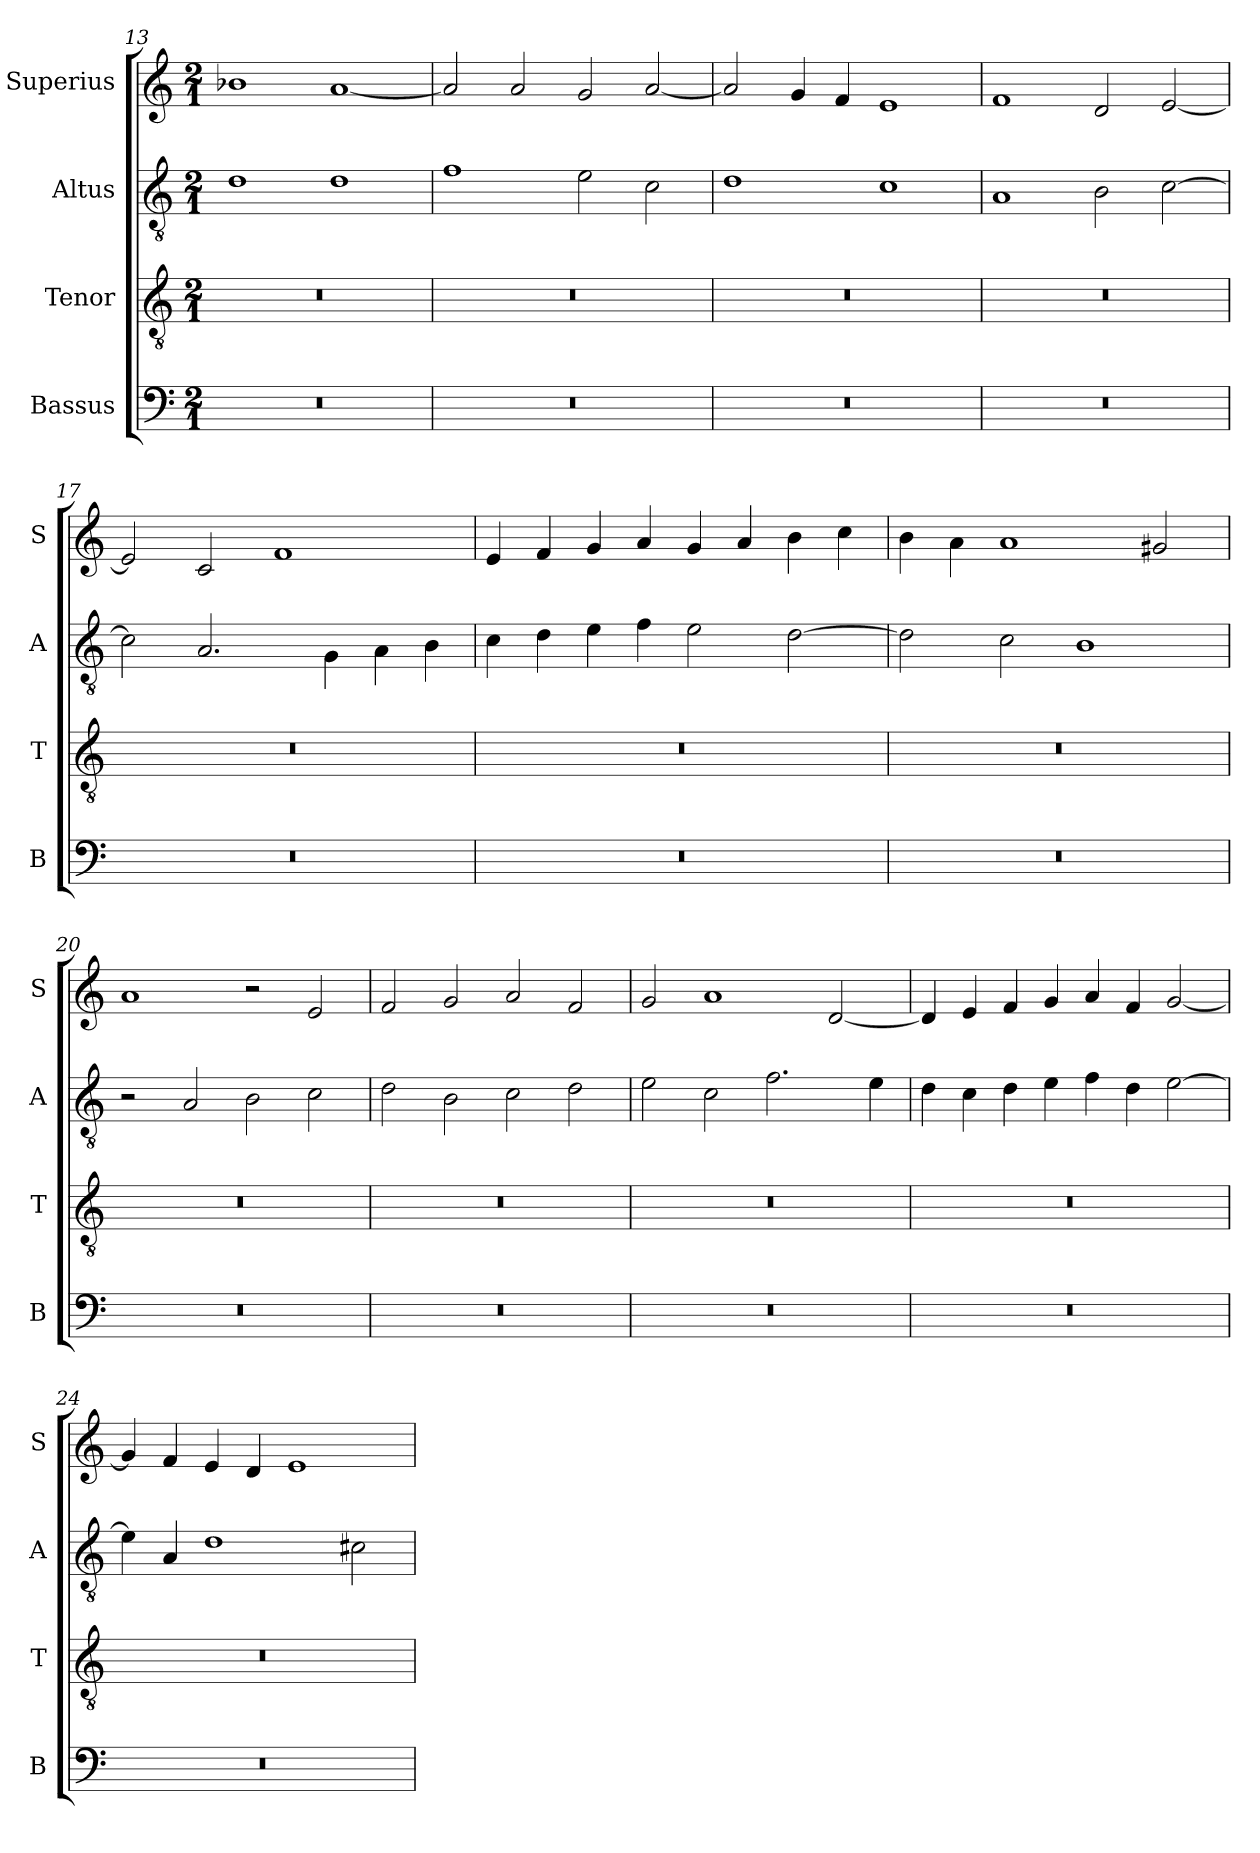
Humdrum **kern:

**kern	**kern	**kern	**kern
*part4	*part3	*part2	*part1
*staff4	*staff3	*staff2	*staff1
*I"Bassus	*I"Tenor	*I"Altus	*I"Superius
*I'B	*I'T	*I'A	*I'S
*clefF4	*clefGv2	*clefGv2	*clefG2
*k[]	*k[]	*k[]	*k[]
*M2/1	*M2/1	*M2/1	*M2/1
=13	=13	=13	=13
0r	0r	1d	1b-X
.	.	1d	[1a
=14	=14	=14	=14
0r	0r	1f	2a/]
.	.	.	2a/
.	.	2e\	2g/
.	.	2c\	[2a/
=15	=15	=15	=15
0r	0r	1d	2a/]
.	.	.	4g/
.	.	.	4f/
.	.	1c	1e
=16	=16	=16	=16
0r	0r	1A	1f
.	.	2B\	2d/
.	.	[2c\	[2e/
=17	=17	=17	=17
0r	0r	2c\]	2e/]
.	.	2.A/	2c/
.	.	.	1f/
.	.	4G\	.
.	.	4A\	.
.	.	4B\	.
=18	=18	=18	=18
0r	0r	4c\	4e/
.	.	4d\	4f/
.	.	4e\	4g/
.	.	4f\	4a/
.	.	2e\	4g/
.	.	.	4a/
.	.	[2d\	4b\
.	.	.	4cc\
=19	=19	=19	=19
0r	0r	2d\]	4b\
.	.	.	4a\
.	.	2c\	1a
.	.	1B	.
.	.	.	2g#X/
=20	=20	=20	=20
0r	0r	2r	1a
.	.	2A/	.
.	.	2B\	2r
.	.	2c\	2e/
=21	=21	=21	=21
0r	0r	2d\	2f/
.	.	2B\	2g/
.	.	2c\	2a/
.	.	2d\	2f/
=22	=22	=22	=22
0r	0r	2e\	2g/
.	.	2c\	1a
.	.	2.f\	.
.	.	.	[2d/
.	.	4e\	.
=23	=23	=23	=23
0r	0r	4d\	4d/]
.	.	4c\	4e/
.	.	4d\	4f/
.	.	4e\	4g/
.	.	4f\	4a/
.	.	4d\	4f/
.	.	[2e\	[2g/
=24	=24	=24	=24
0r	0r	4e\]	4g/]
.	.	4A/	4f/
.	.	1d	4e/
.	.	.	4d/
.	.	.	1e
.	.	2c#X\	.
=	=	=	=
*-	*-	*-	*-
